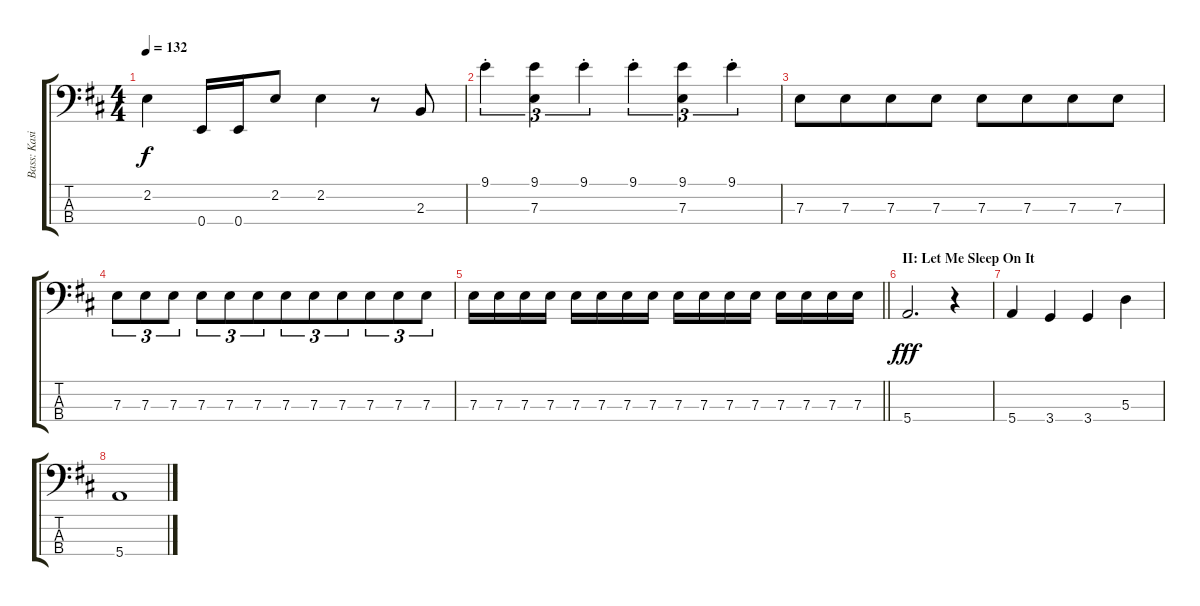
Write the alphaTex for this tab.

\track ("Bass: Kasim" "Bass: Kasi") {instrument electricbassfinger}
\staff {score tabs}
\tuning (G2 D2 A1 E1) {hide}
\ts (4 4)
\tempo 132
\clef f4
\ks d
2.2.4{dy f} 0.4.16 0.4.16 2.2.8 2.2.4 r.8 2.3.8 |
9.1{st}.4{tu (3 2)} (9.1 7.3).4{tu (3 2)} 9.1{st}.4{tu (3 2)} 9.1{st}.4{tu (3 2)} (9.1 7.3).4{tu (3 2)} 9.1{st}.4{tu (3 2)} |
7.3.8 7.3.8{beam merge} 7.3.8 7.3.8 7.3.8 7.3.8{beam merge} 7.3.8 7.3.8 |
7.3.8{tu (3 2)} 7.3.8{tu (3 2) beam merge} 7.3.8{tu (3 2)} 7.3.8{tu (3 2)} 7.3.8{tu (3 2)} 7.3.8{tu (3 2) beam merge} 7.3.8{tu (3 2)} 7.3.8{tu (3 2)} 7.3.8{tu (3 2) beam merge} 7.3.8{tu (3 2)} 7.3.8{tu (3 2)} 7.3.8{tu (3 2)} |
\barLineRight lightlight
7.3.16 7.3.16{beam merge} 7.3.16 7.3.16 7.3.16 7.3.16{beam merge} 7.3.16 7.3.16 7.3.16{beam merge} 7.3.16 7.3.16 7.3.16 7.3.16{beam merge} 7.3.16 7.3.16 7.3.16 |
\section ("" "II: Let Me Sleep On It")
5.4.2{d dy fff} r.4 |
5.4.4 3.4.4 3.4.4 5.3.4 |
5.4.1
